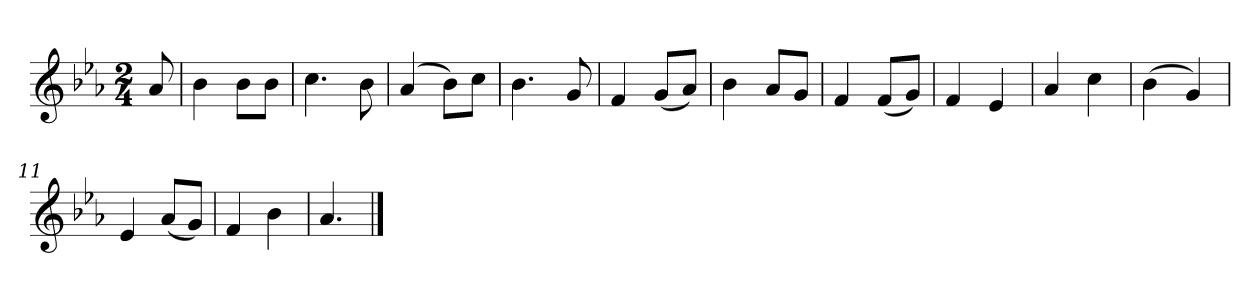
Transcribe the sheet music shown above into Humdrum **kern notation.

**kern
*part1
*staff1
*k[b-e-a-]
*M2/4
*MM120
=
8a-
=1
4b-
8b-L
8b-J
=2
4.cc
8b-
=3
(4a-
8b-L)
8ccJ
=4
4.b-
8g
=5
4f
(8gL
8a-J)
=6
4b-
8a-L
8gJ
=7
4f
(8fL
8gJ)
=8
4f
4e-
=9
4a-
4cc
=10
(4b-
4g)
=11
4e-
(8a-L
8gJ)
=12
4f
4b-
=13
4.a-
==
*-
